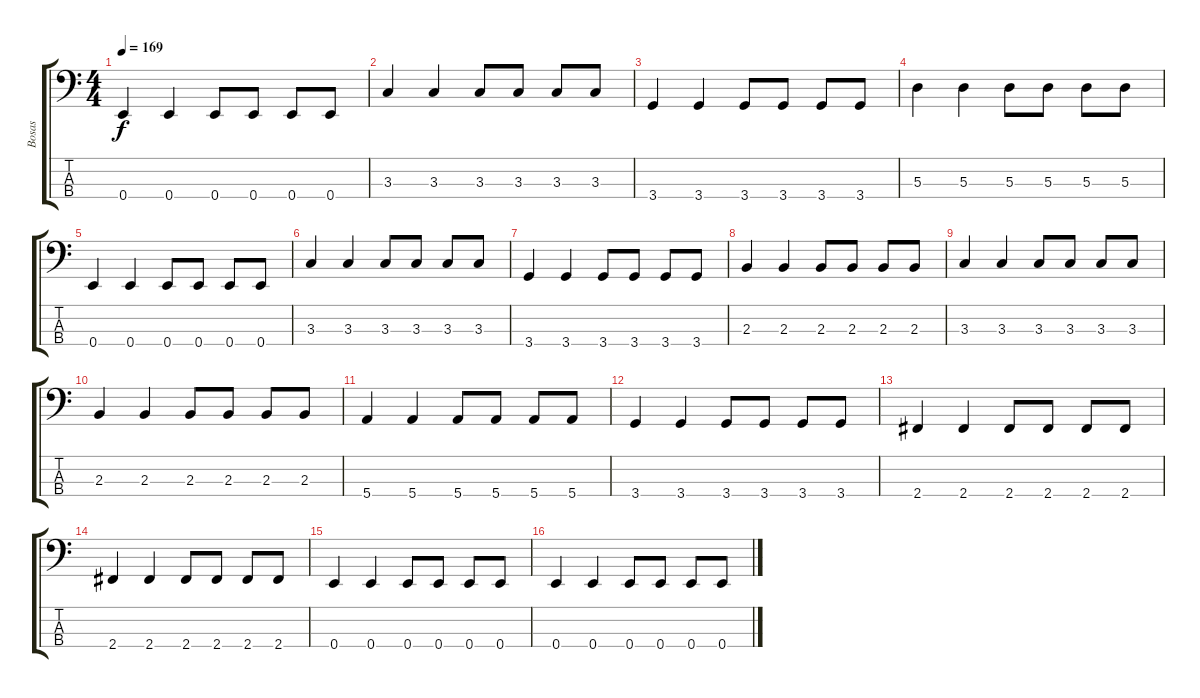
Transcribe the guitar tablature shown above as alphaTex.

\track ("Bosas" "Bosas") {instrument acousticbass}
\staff {score tabs}
\tuning (G2 D2 A1 E1) {hide}
\ts (4 4)
\tempo 169
\clef f4
\ks c
0.4.4{dy f} 0.4.4 0.4.8 0.4.8 0.4.8 0.4.8 |
3.3.4 3.3.4 3.3.8 3.3.8 3.3.8 3.3.8 |
3.4.4 3.4.4 3.4.8 3.4.8 3.4.8 3.4.8 |
5.3.4 5.3.4 5.3.8 5.3.8 5.3.8 5.3.8 |
0.4.4 0.4.4 0.4.8 0.4.8 0.4.8 0.4.8 |
3.3.4 3.3.4 3.3.8 3.3.8 3.3.8 3.3.8 |
3.4.4 3.4.4 3.4.8 3.4.8 3.4.8 3.4.8 |
2.3.4 2.3.4 2.3.8 2.3.8 2.3.8 2.3.8 |
3.3.4 3.3.4 3.3.8 3.3.8 3.3.8 3.3.8 |
2.3.4 2.3.4 2.3.8 2.3.8 2.3.8 2.3.8 |
5.4.4 5.4.4 5.4.8 5.4.8 5.4.8 5.4.8 |
3.4.4 3.4.4 3.4.8 3.4.8 3.4.8 3.4.8 |
2.4.4 2.4.4 2.4.8 2.4.8 2.4.8 2.4.8 |
2.4.4 2.4.4 2.4.8 2.4.8 2.4.8 2.4.8 |
0.4.4 0.4.4 0.4.8 0.4.8 0.4.8 0.4.8 |
0.4.4 0.4.4 0.4.8 0.4.8 0.4.8 0.4.8
